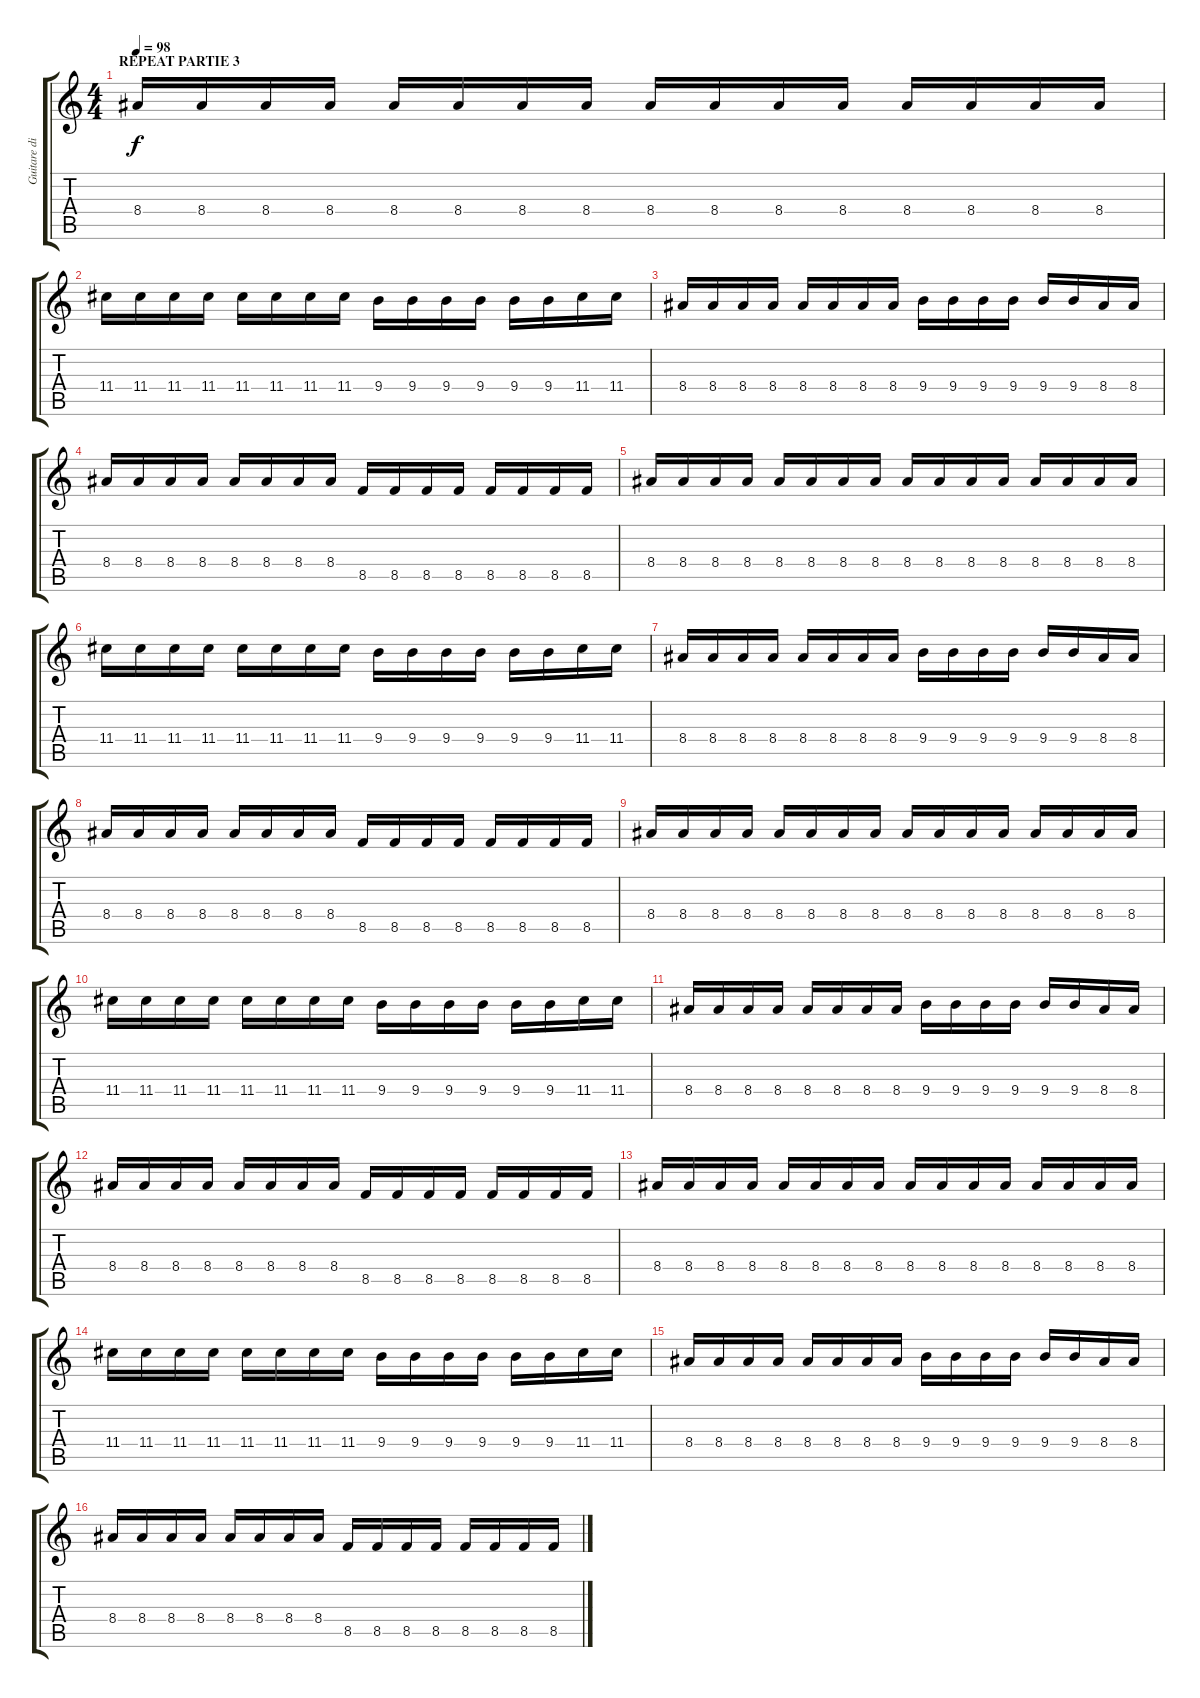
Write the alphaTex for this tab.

\track ("Guitare disto 2" "Guitare di") {instrument overdrivenguitar}
\staff {score tabs}
\tuning (E4 B3 G3 D3 A2 E2) {hide}
\ts (4 4)
\section ("" "REPEAT PARTIE 3")
\tempo 98
\clef g2
\ks c
8.4.16{dy f} 8.4.16 8.4.16 8.4.16 8.4.16 8.4.16 8.4.16 8.4.16 8.4.16 8.4.16 8.4.16 8.4.16 8.4.16 8.4.16 8.4.16 8.4.16 |
11.4.16 11.4.16 11.4.16 11.4.16 11.4.16 11.4.16 11.4.16 11.4.16 9.4.16 9.4.16 9.4.16 9.4.16 9.4.16 9.4.16 11.4.16 11.4.16 |
8.4.16 8.4.16 8.4.16 8.4.16 8.4.16 8.4.16 8.4.16 8.4.16 9.4.16 9.4.16 9.4.16 9.4.16 9.4.16 9.4.16 8.4.16 8.4.16 |
8.4.16 8.4.16 8.4.16 8.4.16 8.4.16 8.4.16 8.4.16 8.4.16 8.5.16 8.5.16 8.5.16 8.5.16 8.5.16 8.5.16 8.5.16 8.5.16 |
8.4.16 8.4.16 8.4.16 8.4.16 8.4.16 8.4.16 8.4.16 8.4.16 8.4.16 8.4.16 8.4.16 8.4.16 8.4.16 8.4.16 8.4.16 8.4.16 |
11.4.16 11.4.16 11.4.16 11.4.16 11.4.16 11.4.16 11.4.16 11.4.16 9.4.16 9.4.16 9.4.16 9.4.16 9.4.16 9.4.16 11.4.16 11.4.16 |
8.4.16 8.4.16 8.4.16 8.4.16 8.4.16 8.4.16 8.4.16 8.4.16 9.4.16 9.4.16 9.4.16 9.4.16 9.4.16 9.4.16 8.4.16 8.4.16 |
8.4.16 8.4.16 8.4.16 8.4.16 8.4.16 8.4.16 8.4.16 8.4.16 8.5.16 8.5.16 8.5.16 8.5.16 8.5.16 8.5.16 8.5.16 8.5.16 |
8.4.16 8.4.16 8.4.16 8.4.16 8.4.16 8.4.16 8.4.16 8.4.16 8.4.16 8.4.16 8.4.16 8.4.16 8.4.16 8.4.16 8.4.16 8.4.16 |
11.4.16 11.4.16 11.4.16 11.4.16 11.4.16 11.4.16 11.4.16 11.4.16 9.4.16 9.4.16 9.4.16 9.4.16 9.4.16 9.4.16 11.4.16 11.4.16 |
8.4.16 8.4.16 8.4.16 8.4.16 8.4.16 8.4.16 8.4.16 8.4.16 9.4.16 9.4.16 9.4.16 9.4.16 9.4.16 9.4.16 8.4.16 8.4.16 |
8.4.16 8.4.16 8.4.16 8.4.16 8.4.16 8.4.16 8.4.16 8.4.16 8.5.16 8.5.16 8.5.16 8.5.16 8.5.16 8.5.16 8.5.16 8.5.16 |
8.4.16 8.4.16 8.4.16 8.4.16 8.4.16 8.4.16 8.4.16 8.4.16 8.4.16 8.4.16 8.4.16 8.4.16 8.4.16 8.4.16 8.4.16 8.4.16 |
11.4.16 11.4.16 11.4.16 11.4.16 11.4.16 11.4.16 11.4.16 11.4.16 9.4.16 9.4.16 9.4.16 9.4.16 9.4.16 9.4.16 11.4.16 11.4.16 |
8.4.16 8.4.16 8.4.16 8.4.16 8.4.16 8.4.16 8.4.16 8.4.16 9.4.16 9.4.16 9.4.16 9.4.16 9.4.16 9.4.16 8.4.16 8.4.16 |
8.4.16 8.4.16 8.4.16 8.4.16 8.4.16 8.4.16 8.4.16 8.4.16 8.5.16 8.5.16 8.5.16 8.5.16 8.5.16 8.5.16 8.5.16 8.5.16
